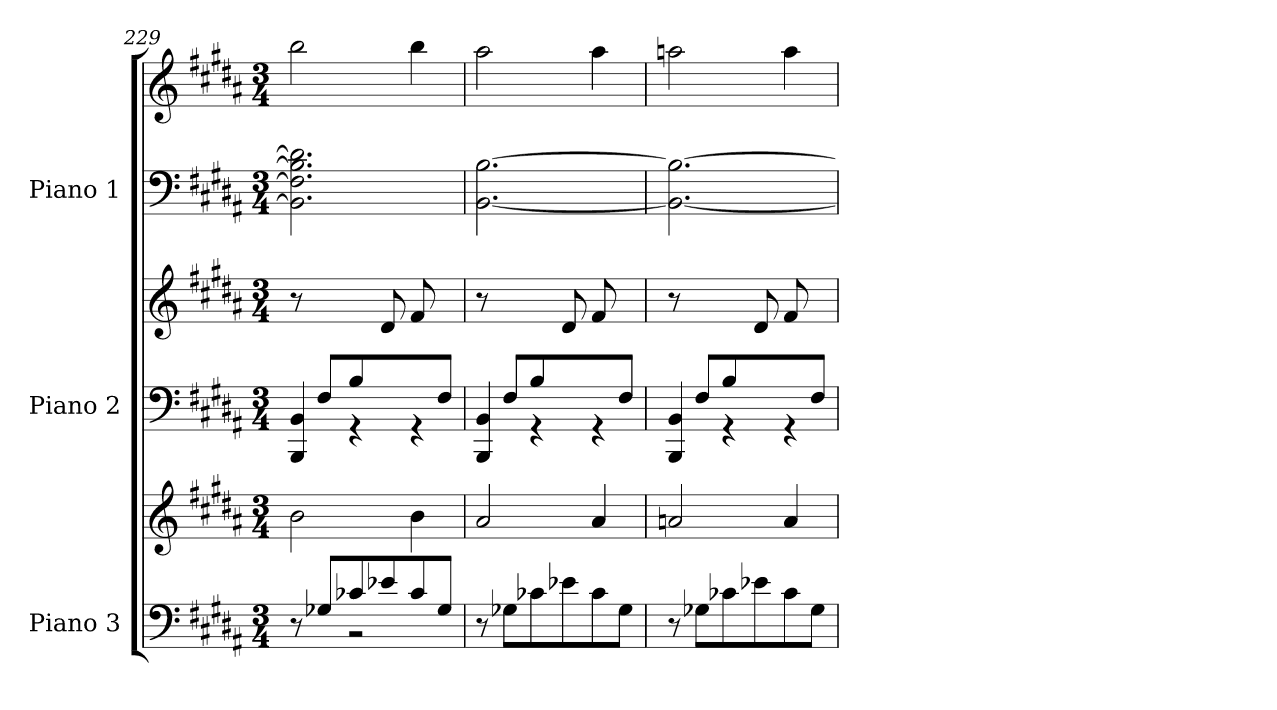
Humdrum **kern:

**kern	**kern	**kern	**kern	**kern	**kern
*part3	*part3	*part2	*part2	*part1	*part1
*staff6	*staff5	*staff4	*staff3	*staff2	*staff1
*I"Piano 3	*	*I"Piano 2	*	*I"Piano 1	*
*I'Pno. 3	*	*I'Pno. 2	*	*I'Pno. 1	*
*clefF4	*clefG2	*clefF4	*clefG2	*clefF4	*clefG2
*k[f#c#g#d#a#]	*k[f#c#g#d#a#]	*k[f#c#g#d#a#]	*k[f#c#g#d#a#]	*k[f#c#g#d#a#]	*k[f#c#g#d#a#]
*M3/4	*M3/4	*M3/4	*M3/4	*M3/4	*M3/4
=229	=229	=229	=229	=229	=229
*^	*	*^	*	*	*
8r	4ryy	2b\	8ryy	4BBB/ 4BB/	8r	2.BB\] 2.F#\] 2.B\] 2.d#\]	2bb\
8G-X/L	.	.	8F#/L	.	4ryy	.	.
8c-X/	2r	.	8B/	4rGG	.	.	.
8e-X/	.	.	4ryy	.	8d#/	.	.
8c-/	.	4b\	.	4rGG	8f#/	.	4bb\
8G-/J	.	.	8F#/J	.	8ryy	.	.
*v	*v	*	*	*	*	*	*
=230	=230	=230	=230	=230	=230	=230
8r	2a#/	8ryy	4BBB/ 4BB/	8r	[2.BB\ [2.B\	2aa#\
8G-X\L	.	8F#/L	.	4ryy	.	.
8c-X\	.	8B/	4rGG	.	.	.
8e-X\	.	4ryy	.	8d#/	.	.
8c-\	4a#/	.	4rGG	8f#/	.	4aa#\
8G-\J	.	8F#/J	.	8ryy	.	.
!!LO:PB:g=z
=231	=231	=231	=231	=231	=231	=231
8r	2an/	8ryy	4BBB/ 4BB/	8r	2.BB\_ 2.B\_	2aan\
8G-X\L	.	8F#/L	.	4ryy	.	.
8c-X\	.	8B/	4rGG	.	.	.
8e-X\	.	4ryy	.	8d#/	.	.
8c-\	4a/	.	4rGG	8f#/	.	4aa\
8G-\J	.	8F#/J	.	8ryy	.	.
*	*	*v	*v	*	*	*
=	=	=	=	=	=
*-	*-	*-	*-	*-	*-
